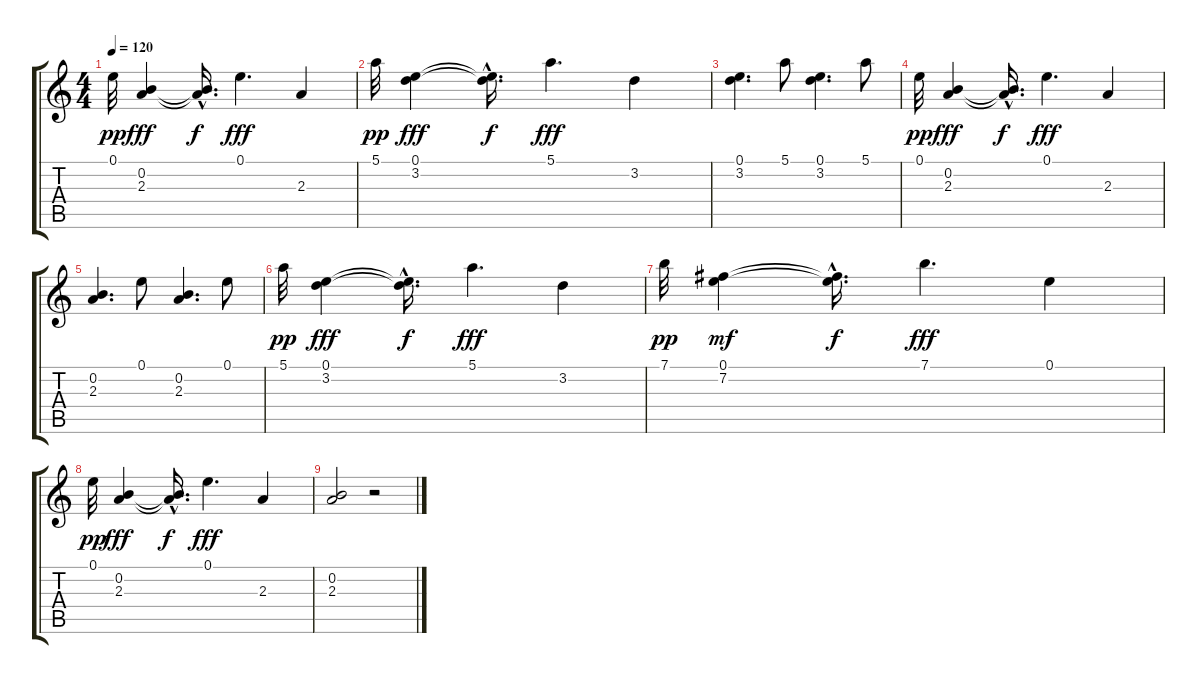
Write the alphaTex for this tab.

\track "" {instrument acousticguitarnylon}
\staff {score tabs}
\tuning (E4 B3 G3 D3 A2 E2) {hide}
\ts (4 4)
\tempo 120
\clef g2
\ks c
0.1.32{dy pp} (0.2 2.3).4{dy fff} (0.2{hac t} 2.3{hac t}).16{d dy f} 0.1.4{d dy fff} 2.3.4 |
5.1.32{dy pp} (0.1 3.2).4{dy fff} (0.1{hac t} 3.2{hac t}).16{d dy f} 5.1.4{d dy fff} 3.2.4 |
(0.1 3.2).4{d} 5.1.8 (0.1 3.2).4{d} 5.1.8 |
0.1.32{dy pp} (0.2 2.3).4{dy fff} (0.2{hac t} 2.3{hac t}).16{d dy f} 0.1.4{d dy fff} 2.3.4 |
(0.2 2.3).4{d} 0.1.8 (0.2 2.3).4{d} 0.1.8 |
5.1.32{dy pp} (0.1 3.2).4{dy fff} (0.1{hac t} 3.2{hac t}).16{d dy f} 5.1.4{d dy fff} 3.2.4 |
7.1.32{dy pp} (0.1 7.2).4{dy mf} (0.1{hac t} 7.2{hac t}).16{d dy f} 7.1.4{d dy fff} 0.1.4 |
0.1.32{dy pp} (0.2 2.3).4{dy fff} (0.2{hac t} 2.3{hac t}).16{d dy f} 0.1.4{d dy fff} 2.3.4 |
(0.2 2.3).2 r.2
